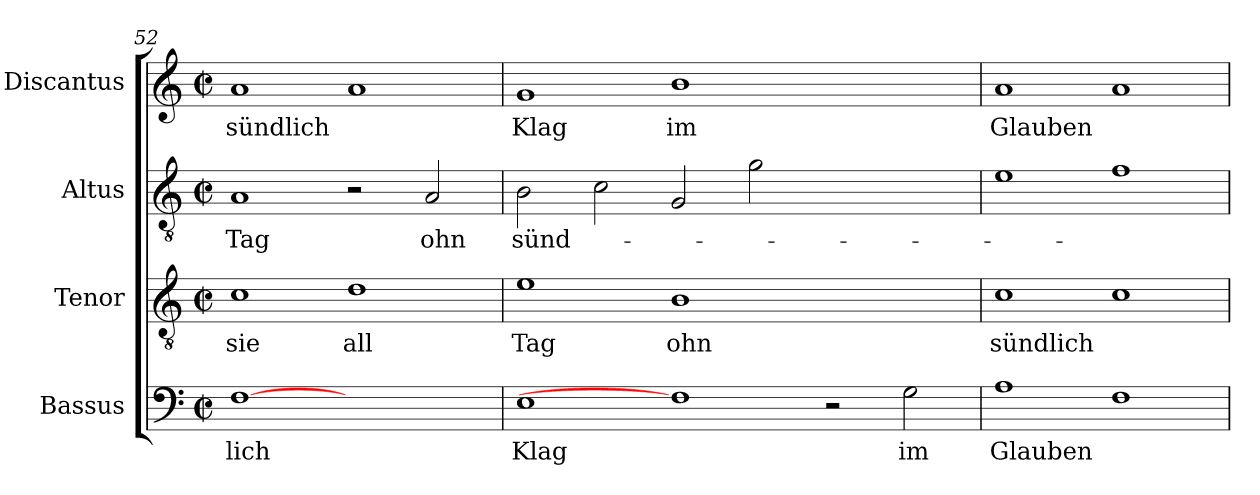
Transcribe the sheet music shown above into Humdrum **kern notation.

**kern	**text	**kern	**text	**kern	**text	**kern	**text
*part4	*part4	*part3	*part3	*part2	*part2	*part1	*part1
*staff4	*staff4	*staff3	*staff3	*staff2	*staff2	*staff1	*staff1
*I"Bassus	*	*I"Tenor	*	*I"Altus	*	*I"Discantus	*
*clefF4	*	*clefGv2	*	*clefGv2	*	*clefG2	*
*M2/2	*	*M2/2	*	*M2/2	*	*M2/2	*
*met(c|)	*	*met(c|)	*	*met(c|)	*	*met(c|)	*
=52	=52	=52	=52	=52	=52	=52	=52
!	!LO:LY:b:cj	!	!LO:LY:b:cj	!	!LO:LY:b:cj	!	!LO:LY:b:cj
[1F	lich	1c	sie	1A	Tag	1a	sündlich
!	!	!	!LO:LY:b:cj	!	!	!	!
1ryy	.	1d	all	2r	.	1a	.
!	!	!	!	!	!LO:LY:b:cj	!	!
.	.	.	.	2A/	ohn	.	.
=53	=53	=53	=53	=53	=53	=53	=53
!	!LO:LY:b:cj	!	!LO:LY:b:cj	!	!LO:LY:b:cj	!	!LO:LY:b:cj
1E	Klag	1e	Tag	2B\	sünd-	1g	Klag
.	.	.	.	2c\	.	.	.
!	!	!	!LO:LY:b:cj	!	!	!	!LO:LY:b:cj
1F]	.	1B	ohn	2G/	.	1b	im
.	.	.	.	2g\	.	.	.
2r	.	1ryy	.	1ryy	.	1ryy	.
!	!LO:LY:b:cj	!	!	!	!	!	!
2G\	im	.	.	.	.	.	.
=54	=54	=54	=54	=54	=54	=54	=54
!	!LO:LY:b:cj	!	!LO:LY:b:cj	!	!	!	!LO:LY:b:cj
1A	Glauben	1c	sündlich	1e	.	1a	Glauben
1F	.	1c	.	1f	.	1a	.
=	=	=	=	=	=	=	=
*-	*-	*-	*-	*-	*-	*-	*-
